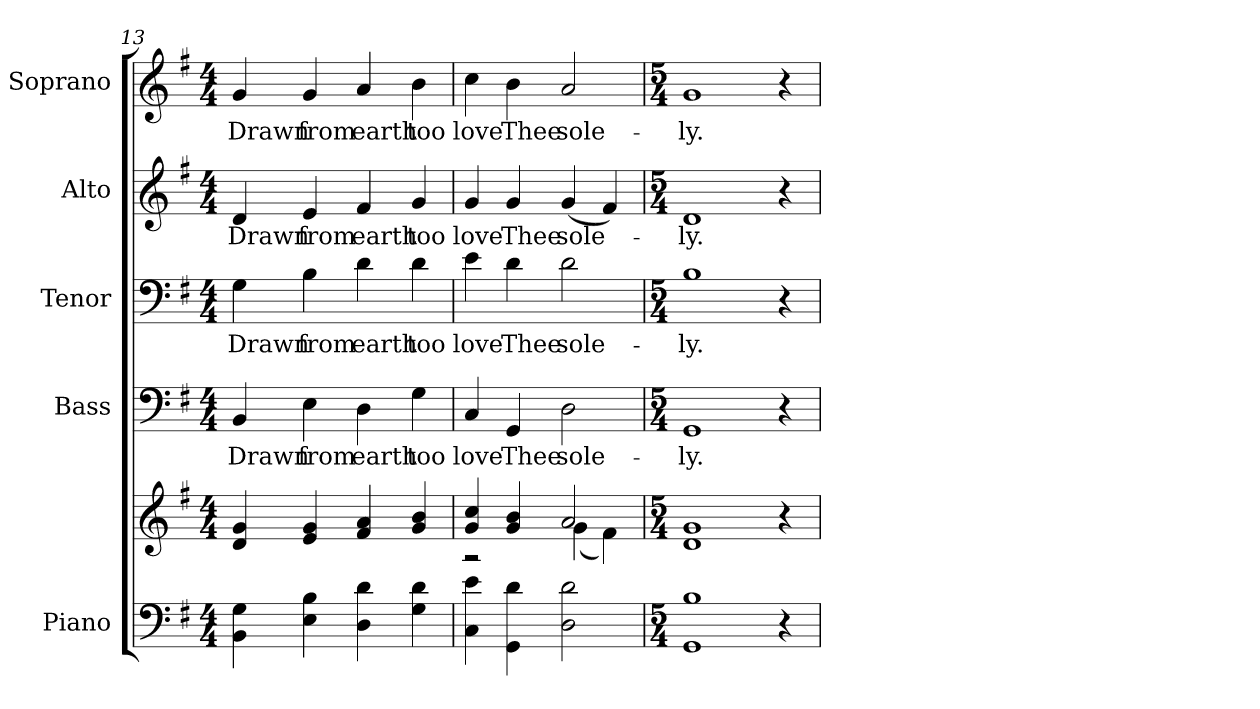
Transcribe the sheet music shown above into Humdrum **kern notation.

**kern	**kern	**kern	**text	**kern	**text	**kern	**text	**kern	**text
*part5	*part5	*part4	*part4	*part3	*part3	*part2	*part2	*part1	*part1
*staff6	*staff5	*staff4	*staff4	*staff3	*staff3	*staff2	*staff2	*staff1	*staff1
*I"Piano	*	*I"Bass	*	*I"Tenor	*	*I"Alto	*	*I"Soprano	*
*I'Pno.	*	*I'B.	*	*I'T.	*	*I'A.	*	*I'S.	*
!!LO:PB:g=z
*clefF4	*clefG2	*clefF4	*	*clefF4	*	*clefG2	*	*clefG2	*
*k[f#]	*k[f#]	*k[f#]	*	*k[f#]	*	*k[f#]	*	*k[f#]	*
*G:	*G:	*G:	*	*G:	*	*G:	*	*G:	*
*M4/4	*M4/4	*M4/4	*	*M4/4	*	*M4/4	*	*M4/4	*
=13	=13	=13	=13	=13	=13	=13	=13	=13	=13
!	!	!	!LO:LY:b:color=#000000	!	!	!	!	!	!
!	!	!	!	!	!LO:LY:b:color=#000000	!	!	!	!
!	!	!	!	!	!	!	!LO:LY:b:color=#000000	!	!
!	!	!	!	!	!	!	!	!	!LO:LY:b:color=#000000
4BBi\ 4Gi	4di/ 4gi	4BBi/	Drawn	4Gi\	Drawn	4di/	Drawn	4gi/	Drawn
!	!	!	!LO:LY:b:color=#000000	!	!	!	!	!	!
!	!	!	!	!	!LO:LY:b:color=#000000	!	!	!	!
!	!	!	!	!	!	!	!LO:LY:b:color=#000000	!	!
!	!	!	!	!	!	!	!	!	!LO:LY:b:color=#000000
4Ei\ 4Bi	4ei/ 4gi	4Ei\	from	4Bi\	from	4ei/	from	4gi/	from
!	!	!	!LO:LY:b:color=#000000	!	!	!	!	!	!
!	!	!	!	!	!LO:LY:b:color=#000000	!	!	!	!
!	!	!	!	!	!	!	!LO:LY:b:color=#000000	!	!
!	!	!	!	!	!	!	!	!	!LO:LY:b:color=#000000
4Di\ 4di	4f#i/ 4ai	4Di\	earth	4di\	earth	4f#i/	earth	4ai/	earth
!	!	!	!LO:LY:b:color=#000000	!	!	!	!	!	!
!	!	!	!	!	!LO:LY:b:color=#000000	!	!	!	!
!	!	!	!	!	!	!	!LO:LY:b:color=#000000	!	!
!	!	!	!	!	!	!	!	!	!LO:LY:b:color=#000000
4Gi\ 4di	4gi/ 4bi	4Gi\	too	4di\	too	4gi/	too	4bi\	too
=14	=14	=14	=14	=14	=14	=14	=14	=14	=14
*	*^	*	*	*	*	*	*	*	*
!	!	!	!	!LO:LY:b:color=#000000	!	!	!	!	!	!
!	!	!	!	!	!	!LO:LY:b:color=#000000	!	!	!	!
!	!	!	!	!	!	!	!	!LO:LY:b:color=#000000	!	!
!	!	!	!	!	!	!	!	!	!	!LO:LY:b:color=#000000
4Ci\ 4ei	4gi/ 4cci	2r	4Ci/	love	4ei\	love	4gi/	love	4cci\	love
!	!	!	!	!LO:LY:b:color=#000000	!	!	!	!	!	!
!	!	!	!	!	!	!LO:LY:b:color=#000000	!	!	!	!
!	!	!	!	!	!	!	!	!LO:LY:b:color=#000000	!	!
!	!	!	!	!	!	!	!	!	!	!LO:LY:b:color=#000000
4GGi\ 4di	4gi/ 4bi	.	4GGi/	Thee	4di\	Thee	4gi/	Thee	4bi\	Thee
!	!	!	!	!LO:LY:b:color=#000000	!	!	!	!	!	!
!	!	!	!	!	!	!LO:LY:b:color=#000000	!	!	!	!
!	!	!	!	!	!	!	!	!LO:LY:b:color=#000000	!	!
!	!	!	!	!	!	!	!	!	!	!LO:LY:b:color=#000000
2Di\ 2di	2ai/	(4gi\	2Di\	sole-	2di\	sole-	(4gi/	sole-	2ai/	sole-
.	.	4f#i\)	.	.	.	.	4f#i/)	.	.	.
*	*v	*v	*	*	*	*	*	*	*	*
=15	=15	=15	=15	=15	=15	=15	=15	=15	=15
*M5/4	*M5/4	*M5/4	*	*M5/4	*	*M5/4	*	*M5/4	*
*	*^	*	*	*	*	*	*	*	*
!	!	!	!	!LO:LY:b:color=#000000	!	!	!	!	!	!
*	*v	*v	*	*	*	*	*	*	*	*
*	*^	*	*	*	*	*	*	*	*
!	!	!	!	!	!	!LO:LY:b:color=#000000	!	!	!	!
*	*v	*v	*	*	*	*	*	*	*	*
*	*^	*	*	*	*	*	*	*	*
!	!	!	!	!	!	!	!	!LO:LY:b:color=#000000	!	!
*	*v	*v	*	*	*	*	*	*	*	*
*	*^	*	*	*	*	*	*	*	*
!	!	!	!	!	!	!	!	!	!	!LO:LY:b:color=#000000
*	*v	*v	*	*	*	*	*	*	*	*
1GGi 1Bi	1di 1gi	1GGi	-ly.	1Bi	-ly.	1di	-ly.	1gi	-ly.
4r	4r	4r	.	4r	.	4r	.	4r	.
=	=	=	=	=	=	=	=	=	=
*-	*-	*-	*-	*-	*-	*-	*-	*-	*-
